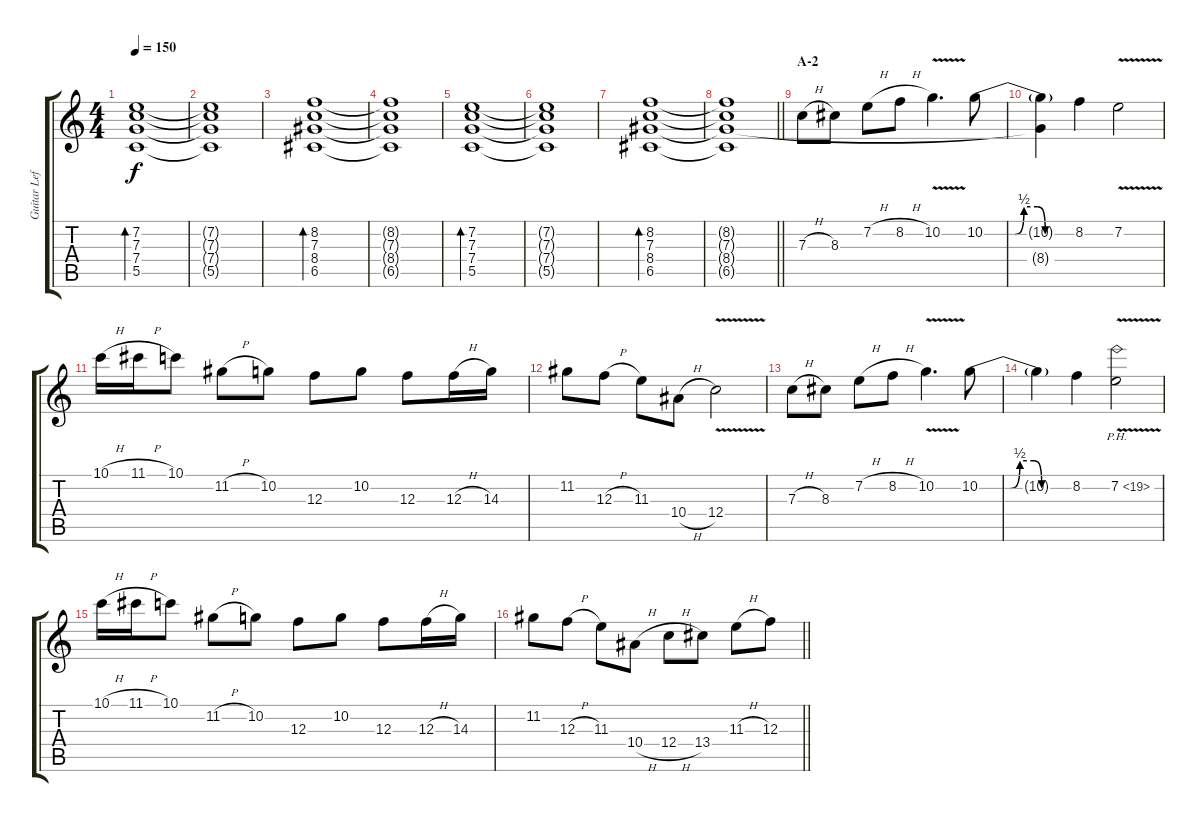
\track ("Guitar Left" "Guitar Lef") {instrument distortionguitar}
\staff {score tabs}
\tuning (D4 A3 F3 C3 G2 C2) {hide}
\ts (4 4)
\tempo 150
\clef g2
\ks c
(7.2 7.3 7.4 5.5).1{bd 240 dy f} |
(7.2{t} 7.3{t} 7.4{t} 5.5{t}).1 |
(8.2 7.3 8.4 6.5).1{bd 240} |
(8.2{t} 7.3{t} 8.4{t} 6.5{t}).1 |
(7.2 7.3 7.4 5.5).1{bd 240} |
(7.2{t} 7.3{t} 7.4{t} 5.5{t}).1 |
(8.2 7.3 8.4 6.5).1{bd 240} |
\barLineRight lightlight
(8.2{t} 7.3{t} 8.4{t} 6.5{t}).1 |
\section ("" "A-2")
7.3{h}.8{instrument distortionguitar} 8.3.8 7.2{h}.8 8.2{h}.8 10.2{v}.4{d} 10.2{be (custom 0 0 20 0 26 2 35 2 40 0 60 0)}.8 |
(10.2{t} 8.4{t}).4 8.2.4 7.2{v}.2 |
10.1{h}.16 11.1{h}.16 10.1.8 11.2{h}.8 10.2.8 12.3.8 10.2.8 12.3.8 12.3{h}.16 14.3.16 |
11.2.8 12.3{h}.8 11.3.8 10.4{h}.8 12.4{v}.2 |
7.3{h}.8 8.3.8 7.2{h}.8 8.2{h}.8 10.2{v}.4{d} 10.2{be (custom 0 0 20 0 26 2 35 2 40 0 60 0)}.8 |
10.2{t}.4 8.2.4 7.2{ph 12 v}.2 |
10.1{h}.16 11.1{h}.16 10.1.8 11.2{h}.8 10.2.8 12.3.8 10.2.8 12.3.8 12.3{h}.16 14.3.16 |
\barLineRight lightlight
11.2.8 12.3{h}.8 11.3.8 10.4{h}.8 12.4{h}.8 13.4.8 11.3{h}.8 12.3.8
